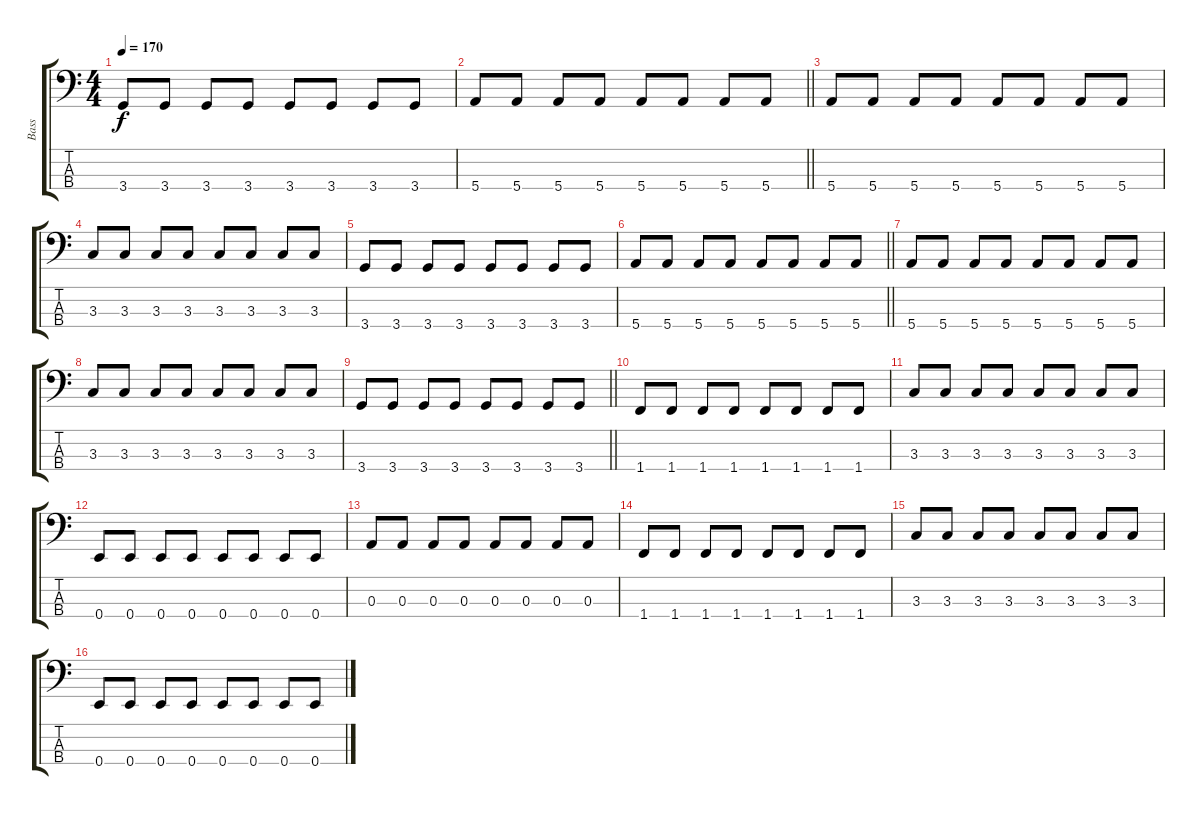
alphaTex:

\track ("Bass" "Bass") {instrument electricbassfinger}
\staff {score tabs}
\tuning (G2 D2 A1 E1) {hide}
\ts (4 4)
\tempo 170
\clef f4
\ks c
3.4.8{dy f} 3.4.8 3.4.8 3.4.8 3.4.8 3.4.8 3.4.8 3.4.8 |
\barLineRight lightlight
5.4.8 5.4.8 5.4.8 5.4.8 5.4.8 5.4.8 5.4.8 5.4.8 |
5.4.8 5.4.8 5.4.8 5.4.8 5.4.8 5.4.8 5.4.8 5.4.8 |
3.3.8 3.3.8 3.3.8 3.3.8 3.3.8 3.3.8 3.3.8 3.3.8 |
3.4.8 3.4.8 3.4.8 3.4.8 3.4.8 3.4.8 3.4.8 3.4.8 |
\barLineRight lightlight
5.4.8 5.4.8 5.4.8 5.4.8 5.4.8 5.4.8 5.4.8 5.4.8 |
5.4.8 5.4.8 5.4.8 5.4.8 5.4.8 5.4.8 5.4.8 5.4.8 |
3.3.8 3.3.8 3.3.8 3.3.8 3.3.8 3.3.8 3.3.8 3.3.8 |
\barLineRight lightlight
3.4.8 3.4.8 3.4.8 3.4.8 3.4.8 3.4.8 3.4.8 3.4.8 |
1.4.8 1.4.8 1.4.8 1.4.8 1.4.8 1.4.8 1.4.8 1.4.8 |
3.3.8 3.3.8 3.3.8 3.3.8 3.3.8 3.3.8 3.3.8 3.3.8 |
0.4.8 0.4.8 0.4.8 0.4.8 0.4.8 0.4.8 0.4.8 0.4.8 |
0.3.8 0.3.8 0.3.8 0.3.8 0.3.8 0.3.8 0.3.8 0.3.8 |
1.4.8 1.4.8 1.4.8 1.4.8 1.4.8 1.4.8 1.4.8 1.4.8 |
3.3.8 3.3.8 3.3.8 3.3.8 3.3.8 3.3.8 3.3.8 3.3.8 |
0.4.8 0.4.8 0.4.8 0.4.8 0.4.8 0.4.8 0.4.8 0.4.8
